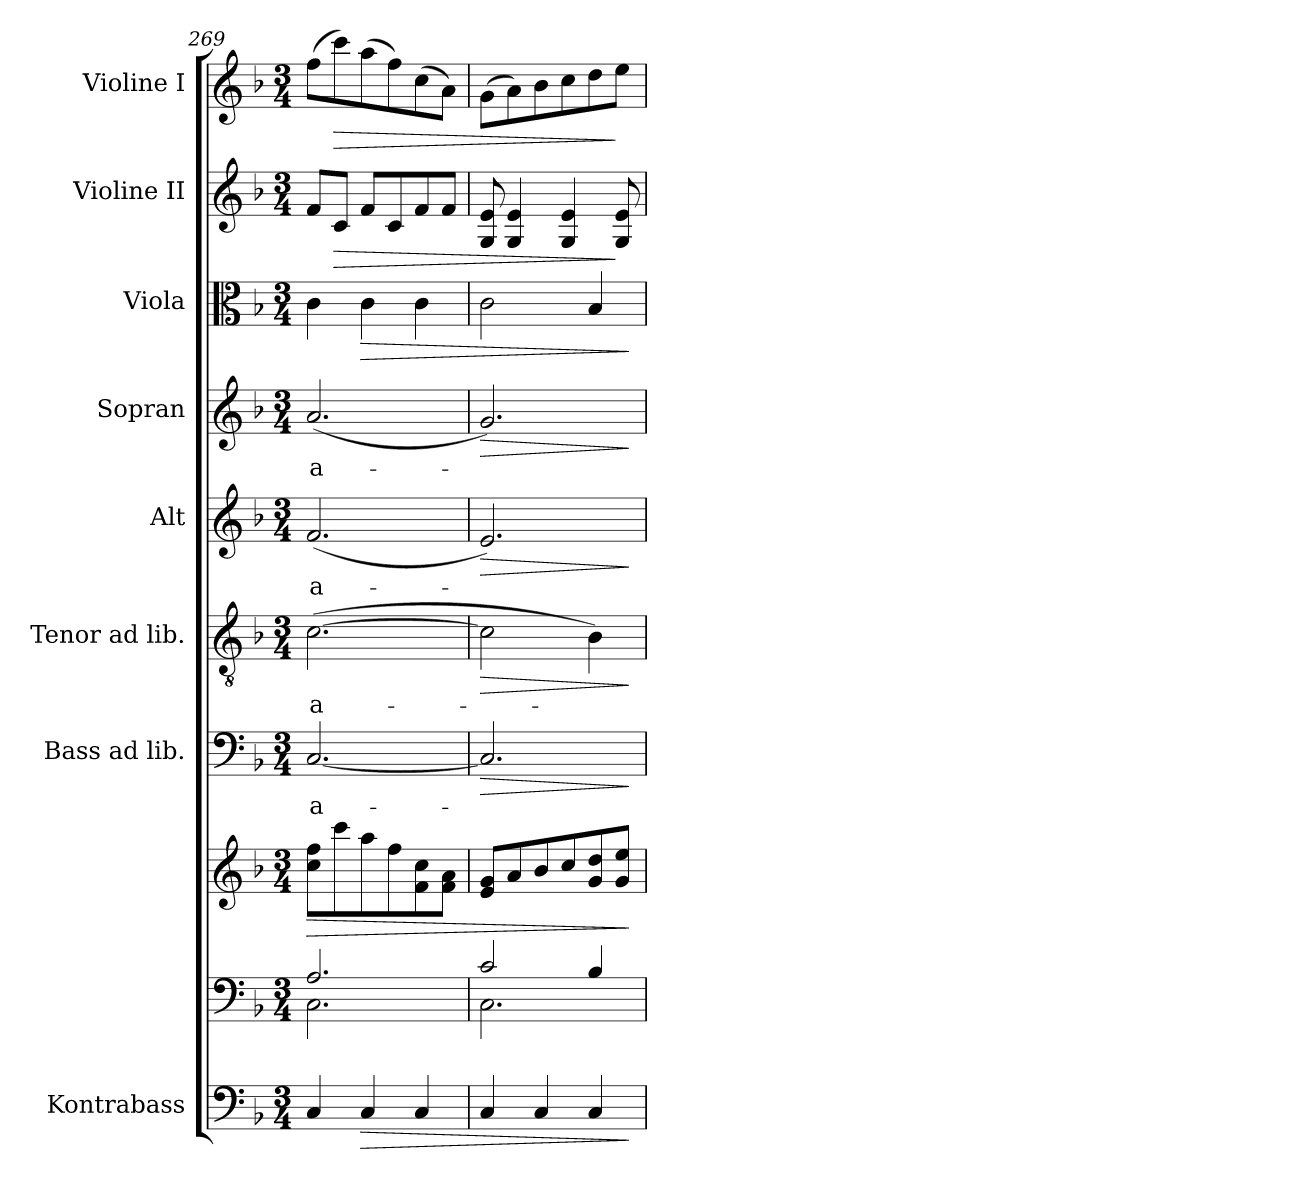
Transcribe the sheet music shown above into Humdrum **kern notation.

**kern	**dynam	**kern	**kern	**dynam	**kern	**text	**dynam	**kern	**text	**dynam	**kern	**text	**dynam	**kern	**text	**dynam	**kern	**dynam	**kern	**dynam	**kern	**dynam
*part9	*part9	*part8	*part8	*part8	*part7	*part7	*part7	*part6	*part6	*part6	*part5	*part5	*part5	*part4	*part4	*part4	*part3	*part3	*part2	*part2	*part1	*part1
*staff10	*staff10	*staff9	*staff8	*staff8/9	*staff7	*staff7	*staff7	*staff6	*staff6	*staff6	*staff5	*staff5	*staff5	*staff4	*staff4	*staff4	*staff3	*staff3	*staff2	*staff2	*staff1	*staff1
*I"Kontrabass	*	*	*	*	*I"Bass ad lib.	*	*	*I"Tenor ad lib.	*	*	*I"Alt	*	*	*I"Sopran	*	*	*I"Viola	*	*I"Violine II	*	*I"Violine I	*
*I'Kb.	*	*	*	*	*I'B.	*	*	*I'T.	*	*	*I'A.	*	*	*I'S.	*	*	*I'Vla.	*	*I'Vl. II	*	*I'Vl. I	*
*clefF4	*	*clefF4	*clefG2	*	*clefF4	*	*	*clefGv2	*	*	*clefG2	*	*	*clefG2	*	*	*clefC3	*	*clefG2	*	*clefG2	*
*ITrd7c12	*	*	*	*	*	*	*	*	*	*	*	*	*	*	*	*	*	*	*	*	*	*
*k[b-]	*	*k[b-]	*k[b-]	*	*k[b-]	*	*	*k[b-]	*	*	*k[b-]	*	*	*k[b-]	*	*	*k[b-]	*	*k[b-]	*	*k[b-]	*
*F:	*	*F:	*F:	*	*F:	*	*	*F:	*	*	*F:	*	*	*F:	*	*	*F:	*	*F:	*	*F:	*
*M3/4	*	*M3/4	*M3/4	*	*M3/4	*	*	*M3/4	*	*	*M3/4	*	*	*M3/4	*	*	*M3/4	*	*M3/4	*	*M3/4	*
=269	=269	=269	=269	=269	=269	=269	=269	=269	=269	=269	=269	=269	=269	=269	=269	=269	=269	=269	=269	=269	=269	=269
*	*	*^	*	*	*	*	*	*	*	*	*	*	*	*	*	*	*	*	*	*	*	*
!	!	!	!	!	!LO:HP:b	!	!LO:LY:b	!	!	!LO:LY:b	!	!	!LO:LY:b	!	!	!LO:LY:b	!	!	!	!	!	!	!
4CC/	.	2.A/	2.C\	8cc\ 8ff\L	>	[2.C/	a-	.	(>[2.c\	a-	.	(<2.f/	a-	.	(<2.a/	a-	.	4c\	.	8f/L	.	(>8ff\L	.
!	!	!	!	!	!	!	!	!	!	!	!	!	!	!	!	!	!	!	!	!	!LO:HP:b	!	!LO:HP:b
.	.	.	.	8ccc\	.	.	.	.	.	.	.	.	.	.	.	.	.	.	.	8c/J	>	8ccc\)	>
!	!LO:HP:b	!	!	!	!	!	!	!	!	!	!	!	!	!	!	!	!	!	!LO:HP:b	!	!	!	!
4CC/	>	.	.	8aa\	.	.	.	.	.	.	.	.	.	.	.	.	.	4c\	>	8f/L	.	(>8aa\	.
.	.	.	.	8ff\	.	.	.	.	.	.	.	.	.	.	.	.	.	.	.	8c/	.	8ff\)	.
4CC/	.	.	.	8f\ 8cc\	.	.	.	.	.	.	.	.	.	.	.	.	.	4c\	.	8f/	.	(>8cc\	.
.	.	.	.	8f\ 8a\J	.	.	.	.	.	.	.	.	.	.	.	.	.	.	.	8f/J	.	8a\J)	.
=270	=270	=270	=270	=270	=270	=270	=270	=270	=270	=270	=270	=270	=270	=270	=270	=270	=270	=270	=270	=270	=270	=270	=270
!	!	!	!	!	!	!	!	!LO:HP:b	!	!	!LO:HP:b	!	!	!LO:HP:b	!	!	!LO:HP:b	!	!	!	!	!	!
4CC/	.	2c/	2.C\	8e/ 8g/L	.	2.C/]	.	>	2c\]	.	>	2.e/)	.	>	2.g/)	.	>	2c\	.	8G/ 8e/	.	(>8g\L	.
.	.	.	.	8a/	.	.	.	.	.	.	.	.	.	.	.	.	.	.	.	4G/ 4e/	.	8a\)	.
4CC/	.	.	.	8b-/	.	.	.	.	.	.	.	.	.	.	.	.	.	.	.	.	.	8b-\	.
.	.	.	.	8cc/	.	.	.	.	.	.	.	.	.	.	.	.	.	.	.	4G/ 4e/	.	8cc\	.
4CC/	.	4B-/	.	8g/ 8dd/	.	.	.	.	4B-\)	.	.	.	.	.	.	.	.	4B-/	.	.	.	8dd\	.
.	.	.	.	8g/ 8ee/J	.	.	.	.	.	.	.	.	.	.	.	.	.	.	.	8G/ 8e/	]	8ee\J	]
*	*	*v	*v	*	*	*	*	*	*	*	*	*	*	*	*	*	*	*	*	*	*	*	*
.	]	.	.	]	.	.	]	.	.	]	.	.	]	.	.	]	.	]	.	.	.	.
=	=	=	=	=	=	=	=	=	=	=	=	=	=	=	=	=	=	=	=	=	=	=
*-	*-	*-	*-	*-	*-	*-	*-	*-	*-	*-	*-	*-	*-	*-	*-	*-	*-	*-	*-	*-	*-	*-
